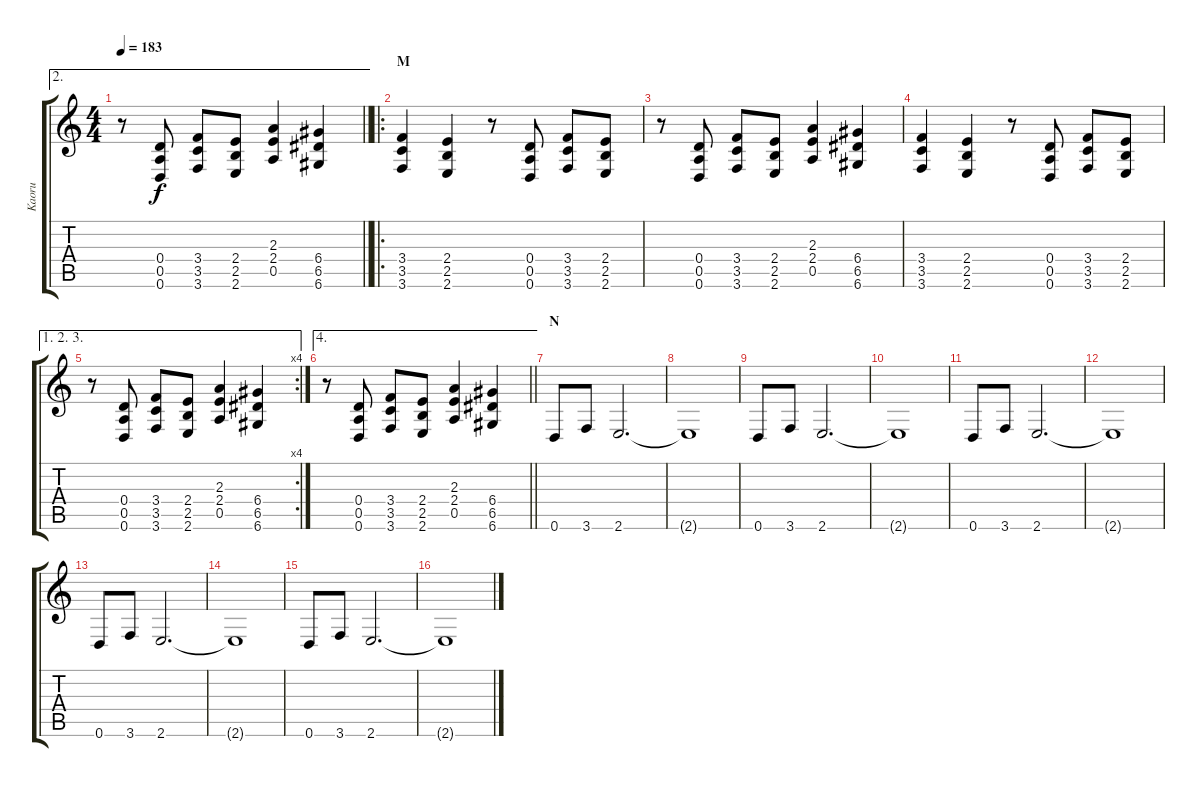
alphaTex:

\track ("Kaoru" "Kaoru") {instrument overdrivenguitar}
\staff {score tabs}
\tuning (E4 B3 G3 D3 A2 D2) {hide}
\ae 2
\ts (4 4)
\tempo 183
\clef g2
\barLineRight lightlight
\ks c
r.8{dy f} (0.4 0.5 0.6).8 (3.4 3.5 3.6).8 (2.4 2.5 2.6).8 (2.3 2.4 0.5).4 (6.4 6.5 6.6).4 |
\ro
\section ("" "M")
(3.4 3.5 3.6).4 (2.4 2.5 2.6).4 r.8 (0.4 0.5 0.6).8 (3.4 3.5 3.6).8 (2.4 2.5 2.6).8 |
r.8 (0.4 0.5 0.6).8 (3.4 3.5 3.6).8 (2.4 2.5 2.6).8 (2.3 2.4 0.5).4 (6.4 6.5 6.6).4 |
(3.4 3.5 3.6).4 (2.4 2.5 2.6).4 r.8 (0.4 0.5 0.6).8 (3.4 3.5 3.6).8 (2.4 2.5 2.6).8 |
\ae (1 2 3)
\rc 4
r.8 (0.4 0.5 0.6).8 (3.4 3.5 3.6).8 (2.4 2.5 2.6).8 (2.3 2.4 0.5).4 (6.4 6.5 6.6).4 |
\ae 4
\barLineRight lightlight
r.8 (0.4 0.5 0.6).8 (3.4 3.5 3.6).8 (2.4 2.5 2.6).8 (2.3 2.4 0.5).4 (6.4 6.5 6.6).4 |
\section ("" "N")
0.6.8 3.6.8 2.6.2{d} |
2.6{t}.1 |
0.6.8 3.6.8 2.6.2{d} |
2.6{t}.1 |
0.6.8 3.6.8 2.6.2{d} |
2.6{t}.1 |
0.6.8 3.6.8 2.6.2{d} |
2.6{t}.1 |
0.6.8{volume 7} 3.6.8 2.6.2{d} |
2.6{t}.1
